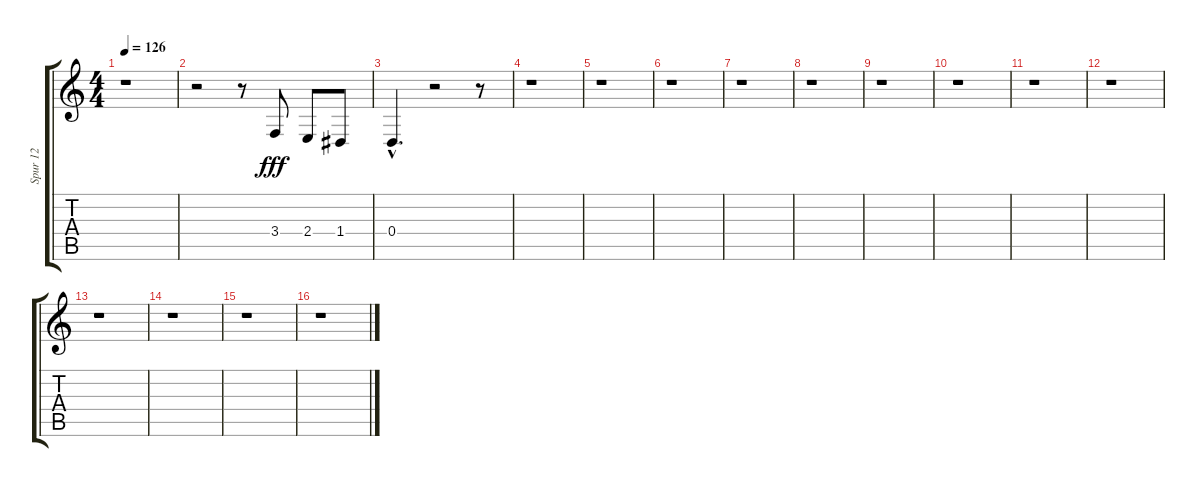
\track ("Spur 12" "Spur 12") {instrument lead4chiff}
\staff {score tabs}
\tuning (E4 B3 G3 D3 A2 E2) {hide}
\ts (4 4)
\tempo 126
\clef g2
\ks c
r.1{dy fff} |
r.2 r.8 3.4.8 2.4.8 1.4.8 |
0.4{hac}.4{d} r.2 r.8 |
r.1 |
r.1 |
r.1 |
r.1 |
r.1 |
r.1 |
r.1 |
r.1 |
r.1 |
r.1 |
r.1 |
r.1 |
r.1
